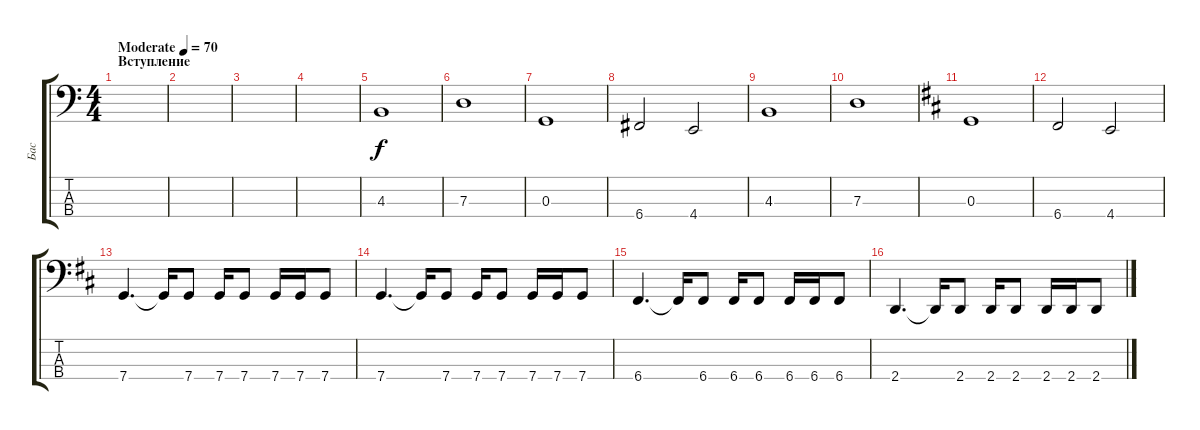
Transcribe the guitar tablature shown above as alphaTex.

\track ("Бас" "Бас") {instrument electricbassfinger}
\staff {score tabs}
\tuning (F2 C2 G1 C1) {hide}
\ts (4 4)
\section ("" "Вступление")
\tempo (70 "Moderate")
\clef f4
\ks c
|
|
|
|
4.3.1 |
7.3.1 |
0.3.1 |
6.4.2 4.4.2 |
4.3.1 |
7.3.1 |
\ks bminor
0.3.1 |
6.4.2 4.4.2 |
7.4.4{d} 7.4{t}.16 7.4.8 7.4.16 7.4.8 7.4.16 7.4.16 7.4.8 |
7.4.4{d} 7.4{t}.16 7.4.8 7.4.16 7.4.8 7.4.16 7.4.16 7.4.8 |
6.4.4{d} 6.4{t}.16 6.4.8 6.4.16 6.4.8 6.4.16 6.4.16 6.4.8 |
2.4.4{d} 2.4{t}.16 2.4.8 2.4.16 2.4.8 2.4.16 2.4.16 2.4.8
